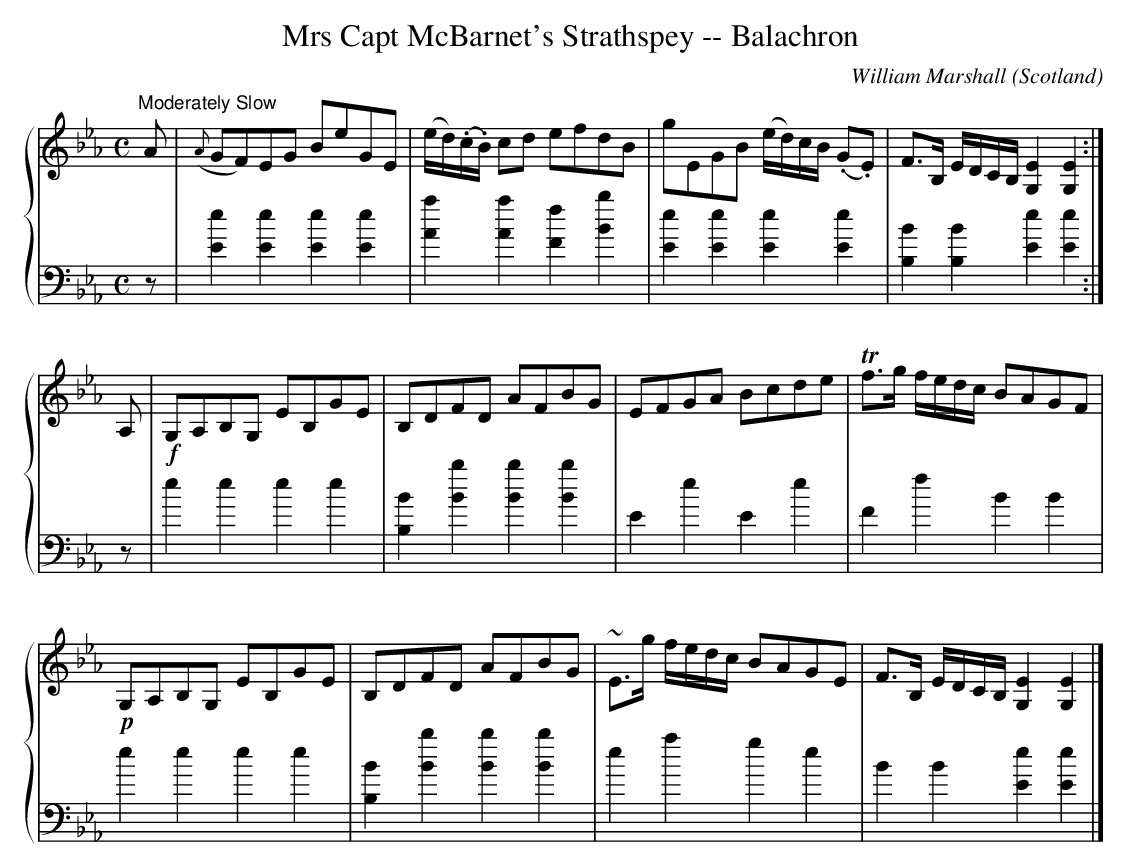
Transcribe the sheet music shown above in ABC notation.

X:1
T:Mrs Capt McBarnet's Strathspey -- Balachron
C:William Marshall
L:1/8
M:C
O:Scotland
K:Eb
%%staves {1 2}
V:1
"^Moderately Slow"
A | \
({A}GF)EG BeGE | (e/d/)(.c/.B/) cd efdB | \
gEGB (e/d/)c/B/ (.G.E) | F>B, E/D/C/B,/ [G,E]2 [G,E]2 :|
A, | \
!f!G,A,B,G, EB,GE | B,DFD AFBG | EFGA Bcde | !trill!f>g f/e/d/c/ BAGF |
!p!G,A,B,G, EB,GE | B,DFD AFBG | ~E>g f/e/d/c/ BAGE | F>B, E/D/C/B,/ [G,E]2 [G,E]2 |]
V:2 clef=bass
L:1/4
z/ | [Ee] [Ee] [Ee] [Ee]  | [Aa] [Aa] [Ff] [Bb] | [Ee] [Ee] [Ee] [Ee]  | [B,B] [B,B] [Ee] [Ee]  :| \
z/ | eeee | [B,B][Bb][Bb][Bb] | EeEe | FfBB | eeee | [B,B][Bb][Bb][Bb] | eage | BB[Ee][Ee] |]
